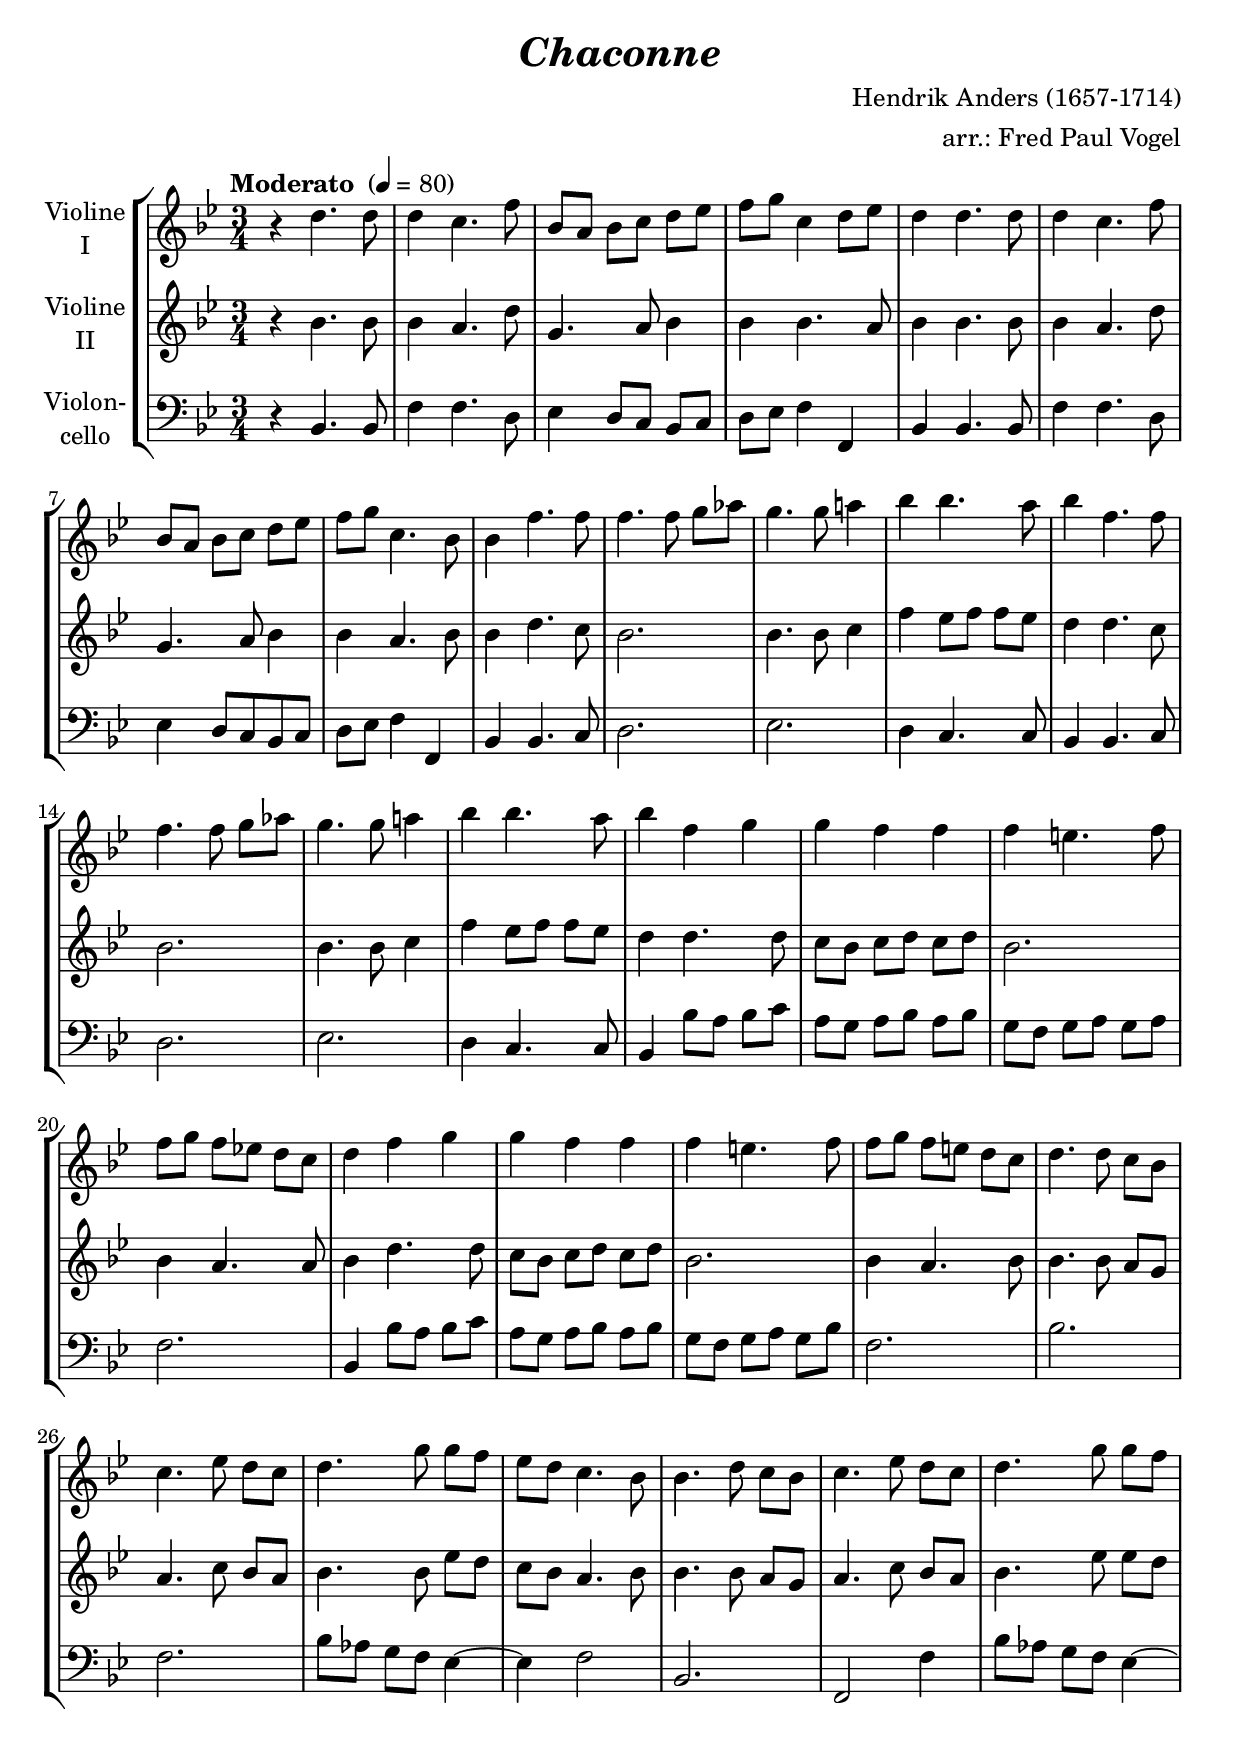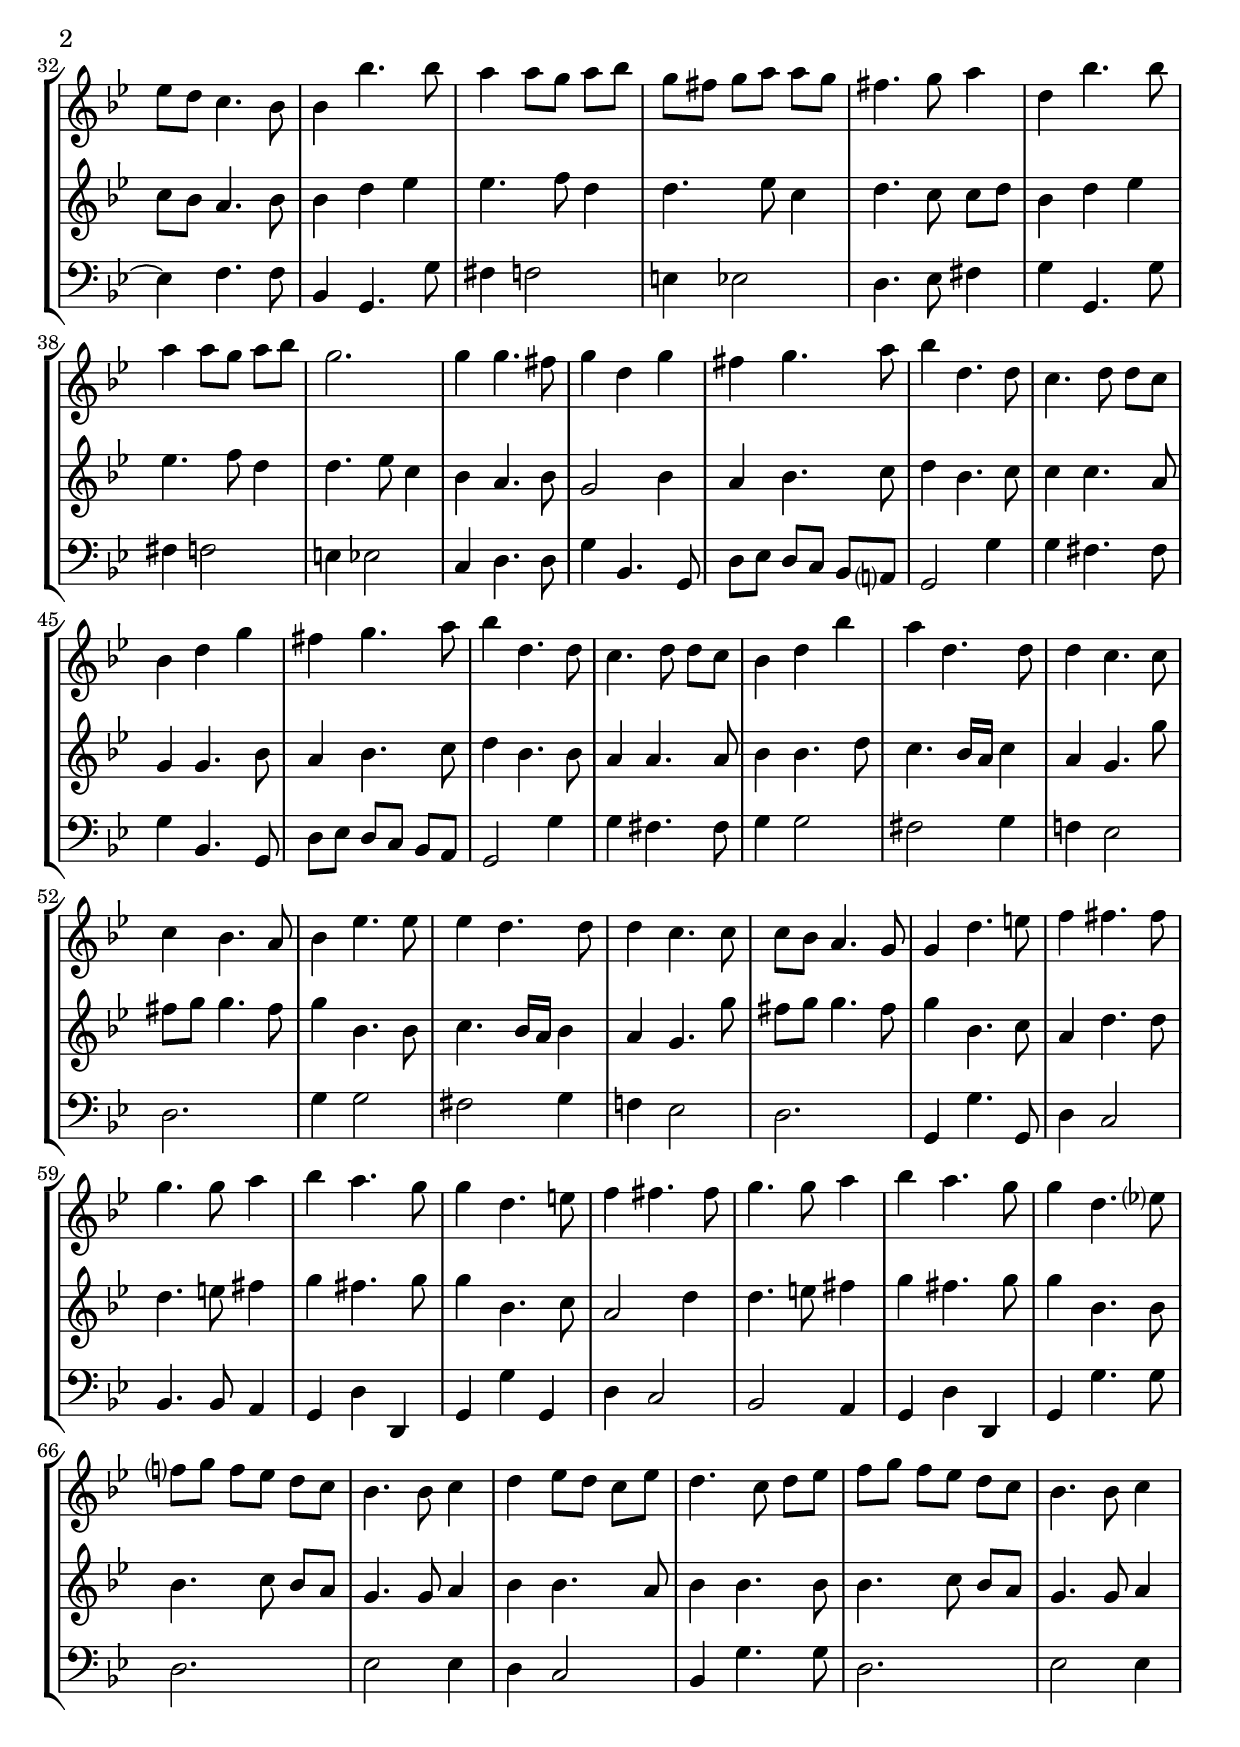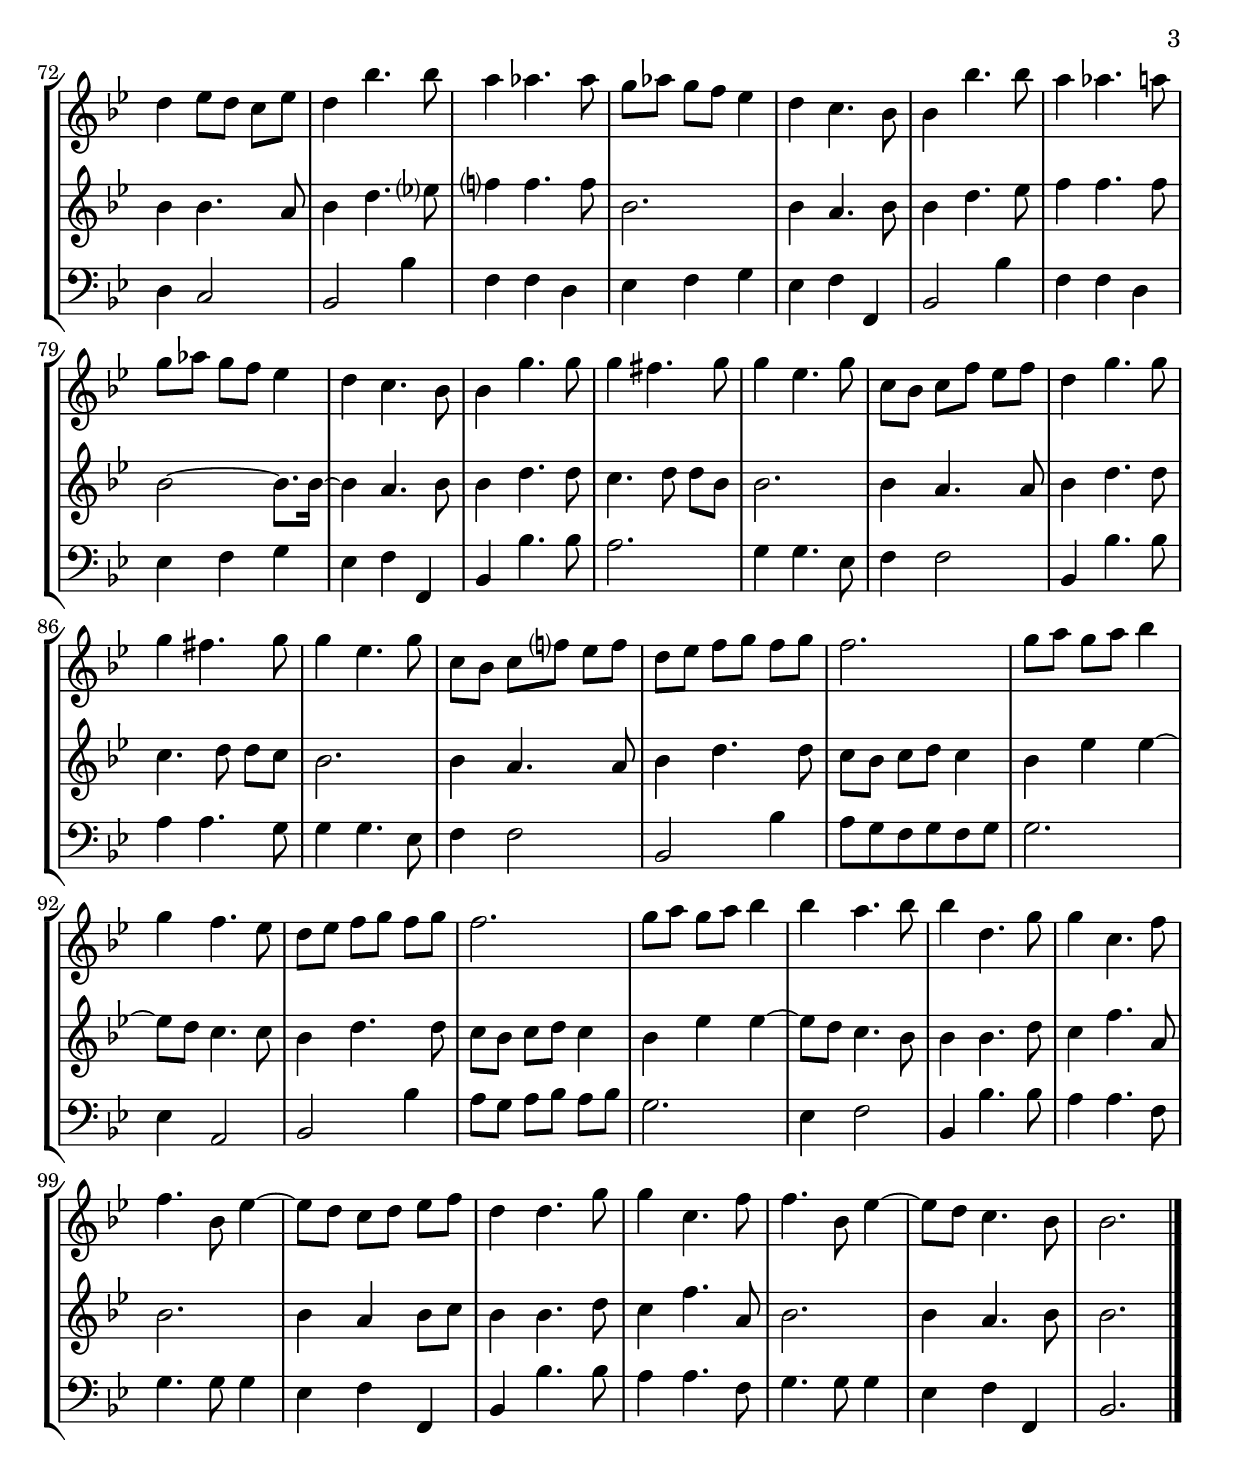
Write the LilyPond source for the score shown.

\version "2.18.2"
\include "deutsch.ly"
  
#(set-global-staff-size 21.8725)

\header {
  title     = \markup \bold \italic "Chaconne"
  composer  = "Hendrik Anders (1657-1714)"
  arranger  = "arr.: Fred Paul Vogel"
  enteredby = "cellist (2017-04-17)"
%  piece     = ""
}

voiceconsts = {
  \key b \major
  \time 3/4
  \clef "treble"
  \numericTimeSignature
  \compressFullBarRests
  % Set default beaming for all staves
  \set Timing.beamExceptions = #'()
  \set Timing.baseMoment     = #(ly:make-moment 1 4)
  \set Timing.beatStructure  = #'(1 1 1)
  \tempo "Moderato " 4=80
}

mifl = "flute"
mist = "string ensemble 1"
%minstr = "accordion"
miba = "bassoon"
%milo = "drawbar organ"
milo = "harpsichord"

va = \relative c'' {
  \voiceconsts

  r4 d4. d8
  d4 c4. f8
  b, a b c d es
  f g c,4 d8 es
  d4 d4. d8
  d4 c4. f8
  b, a b c d es
  f g c,4. b8

  b4 f'4. f8
  f4. f8 g as
  g4. g8 a!4
  b b4. a8
  b4 f4. f8
  f4. f8
  g as
  g4. g8 a!4
  b4 b4. a8

  b4 f g
  g f f
  f e4. f8
  f g f es! d c
  d4 f g
  g f f
  f e4. f8
  f g f e! d c
  d4. d8 c b

  c4. es8 d c
  d4. g8 g f
  es d c4. b8
  b4. d8 c b
  c4. es8 d c
  d4. g8 g f
  es d c4. b8
  b4 b'4. b8

  a4 a8 g a b
  g fis g a a g
  fis4. g8 a4
  d, b'4. b8
  a4 a8 g a b
  g2.
  g4 g4. fis8
  g4 d g

  fis g4. a8
  b4 d,4. d8
  c4. d8 d c
  b4 d g
  fis g4. a8
  b4 d,4. d8
  c4. d8 d c
  b4 d b'
  a d,4. d8

  d4 c4. c8
  c4 b4. a8
  b4 es4. es8
  es4 d4. d8
  d4 c4. c8
  c b a4. g8
  g4 d'4. e8
  f4 fis4. fis8
  g4. g8 a4

  b a4. g8
  g4 d4. e8
  f4 fis4. fis8
  g4. g8 a4
  b a4. g8
  g4 d4. es?8
  f? g f es d c
  b4. b8 c4

  d es8 d c es
  d4. c8 d es
  f g f es d c
  b4. b8 c4
  d es8 d c es
  d4 b'4. b8
  a4 as4. as8

  g as g f es4
  d c4. b8
  b4 b'4. b8
  a4 as4. a8
  g as g f es4
  d c4. b8
  b4 g'4. g8
  g4 fis4. g8

  g4 es4. g8
  c, b c f es f
  d4 g4. g8
  g4 fis4. g8
  g4 es4. g8
  c, b c f? es f
  d es f g f g
  f2.

  g8 a g a b4
  g f4. es8
  d es f g f g
  f2.
  g8 a g a b4
  b a4. b8
  b4 d,4. g8
  g4 c,4. f8

  f4. b,8 es4~
  es8 d c d es f
  d4 d4. g8
  g4 c,4. f8
  f4. b,8 es4~
  es8 d c4. b8
  b2. \bar "|."
}

vb = \relative c'' {
  \voiceconsts

  r4 b4. b8
  b4 a4. d8
  g,4. a8 b4
  b b4. a8
  b4 b4. b8
  b4 a4. d8
  g,4. a8 b4
  b a4. b8
  b4 d4. c8

  b2.
  b4. b8 c4
  f es8 f f es
  d4 d4. c8
  b2.
  b4. b8 c4
  f es8 f f es
  d4 d4. d8
  c b c d c d
  b2.

  b4 a4. a8
  b4 d4. d8
  c b c d c d
  b2.
  b4 a4. b8
  b4. b8 a g
  a4. c8 b a
  b4. b8 es d
  c b a4. b8

  b4. b8 a g
  a4. c8 b a
  b4. es8 es d
  c b a4. b8
  b4 d es
  es4. f8 d4
  d4. es8 c4
  d4. c8 c d
  b4 d es

  es4. f8 d4
  d4. es8 c4
  b a4. b8
  g2 b4
  a b4. c8
  d4 b4. c8
  c4 c4. a8
  g4 g4. b8
  a4 b4. c8
  d4 b4. b8

  a4 a4. a8
  b4 b4. d8
  c4. b16 a c4
  a g4. g'8
  fis g g4. fis8
  g4 b,4. b8
  c4. b16 a b4
  a g4. g'8
  fis g g4. fis8

  g4 b,4. c8
  a4 d4. d8
  d4. e8 fis4
  g fis4. g8
  g4 b,4. c8
  a2 d4
  d4. e8 fis4
  g fis4. g8
  g4 b,4. b8

  b4. c8 b a
  g4. g8 a4
  b b4. a8
  b4 b4. b8
  b4. c8 b a
  g4. g8 a4
  b b4. a8
  b4 d4. es?8
  f?4 f4. f8

  b,2.
  b4 a4. b8
  b4 d4. es8
  f4 f4. f8
  b,2~ b8. b16~
  b4 a4. b8
  b4 d4. d8
  c4. d8 d b
  b2.
  b4 a4. a8

  b4 d4. d8
  c4. d8 d c
  b2. b4 a4. a8
  b4 d4. d8
  c b c d c4
  b es es~
  es8 d c4. c8
  b4 d4. d8

  c b c d c4
  b es es~
  es8 d c4. b8
  b4 b4. d8
  c4 f4. a,8
  b2. b4 a b8 c
  b4 b4. d8
  c4 f4. a,8
  b2.
  b4 a4. b8
  b2. \bar "|."
}

vc = \relative c {
  \voiceconsts
  \clef "bass"

  r4 b4. b8
  f'4 f4. d8
  es4 d8 c b c
  d es f4 f,
  b b4. b8
  f'4 f4. d8
  es4 d8[ c b c]
  d es f4 f,

  b b4. c8
  d2.
  es
  d4 c4. c8
  b4 b4. c8
  d2.
  es
  d4 c4. c8
  b4 b'8 a b c
  a g a b a b

  g f g a g a
  f2.
  b,4 b'8 a b c
  a g a b a b
  g f g a g b
  f2.
  b
  f
  b8 as g f es4~

  es f2
  b,2.
  f2 f'4
  b8 as g f es4~
  es f4. f8
  b,4 g4. g'8
  fis4 f2
  e4 es2
  d4. es8 fis4
  g g,4. g'8

  fis4 f2
  e4 es2
  c4 d4. d8
  g4 b,4. g8
  d' es d c b a?
  g2 g'4
  g fis4. fis8
  g4 b,4. g8
  d' es d c b a

  g2 g'4
  g fis4. fis8
  g4 g2
  fis g4
  f! es2
  d2.
  g4 g2
  fis g4
  f! es2
  d2. g,4 g'4. g,8
  d'4 c2

  b4. b8 a4
  g d' d,
  g g' g,
  d' c2
  b a4
  g d' d,
  g g'4. g8
  d2.
  es2 es4
  d c2
  b4 g'4. g8

  d2.
  es2 es4
  d c2
  b b'4
  f f d
  es f g
  es f f,
  b2 b'4
  f f d
  es f g
  es f f,
  b b'4. b8

  a2.
  g4 g4. es8
  f4 f2
  b,4 b'4. b8
  a4 a4. g8
  g4 g4. es8
  f4 f2
  b, b'4
  a8[ g f g f g]
  g2.
  es4 a,2

  b b'4
  a8 g a b a b
  g2.
  es4 f2
  b,4 b'4. b8
  a4 a4. f8
  g4. g8 g4
  es f f,
  b b'4. b8
  a4 a4. f8

  g4. g8 g4
  es f f,
  b2. \bar "|."
}


music = \new StaffGroup <<
      \new Staff {
	\set Staff.midiInstrument = \mist
	\set Staff.instrumentName = \markup \center-column { "Violine" "I" }
	\transpose b b { \va }
      }

      \new Staff {
	\set Staff.midiInstrument = \mist
	\set Staff.instrumentName = \markup \center-column { "Violine" "II" }
	\transpose b b { \vb }
      }

      \new Staff {
	\set Staff.midiInstrument = \mist
	\set Staff.instrumentName = \markup \center-column { "Violon-" "cello" }
	\transpose b b { \vc }
      }
>>

\book {
  \score {
    \music
    \layout {}
  }

  \score {
    \unfoldRepeats \music

    \midi {
      \context {
        \Score
      }
    }
  }
}
